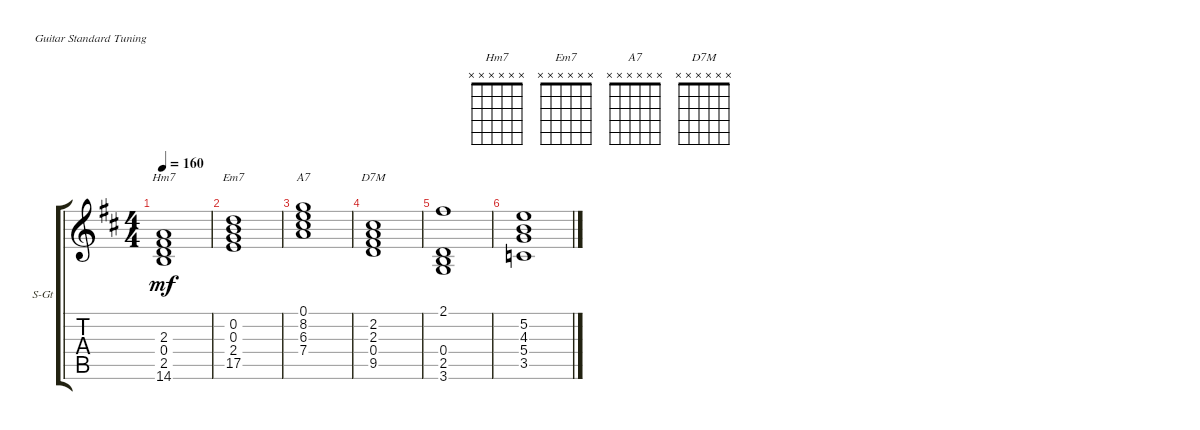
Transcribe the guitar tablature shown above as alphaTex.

\defaultSystemsLayout 4
\bracketExtendMode groupsimilarinstruments
\firstSystemTrackNameOrientation horizontal
\otherSystemsTrackNameOrientation horizontal
\track ("Steel Guitar" "S-Gt") {instrument acousticguitarsteel}
\staff {score tabs}
\tuning (E4 B3 G3 D3 A2 E2)
\chord ("Hm7" x x x x x x)
\chord ("Em7" x x x x x x)
\chord ("A7" x x x x x x)
\chord ("D7M" x x x x x x)
\ts (4 4)
\tempo 160
\clef g2
\ks d
(2.5 0.4 14.6 2.3).1{ch "Hm7" dy mf instrument acousticguitarsteel} |
(2.4 0.3 0.2 17.5).1{ch "Em7"} |
(7.4 6.3 0.1 8.2).1{ch "A7"} |
(0.4 9.5 2.3 2.2).1{ch "D7M"} |
(3.6 2.5 0.4 2.1).1 |
(3.5 5.4 4.3 5.2).1
